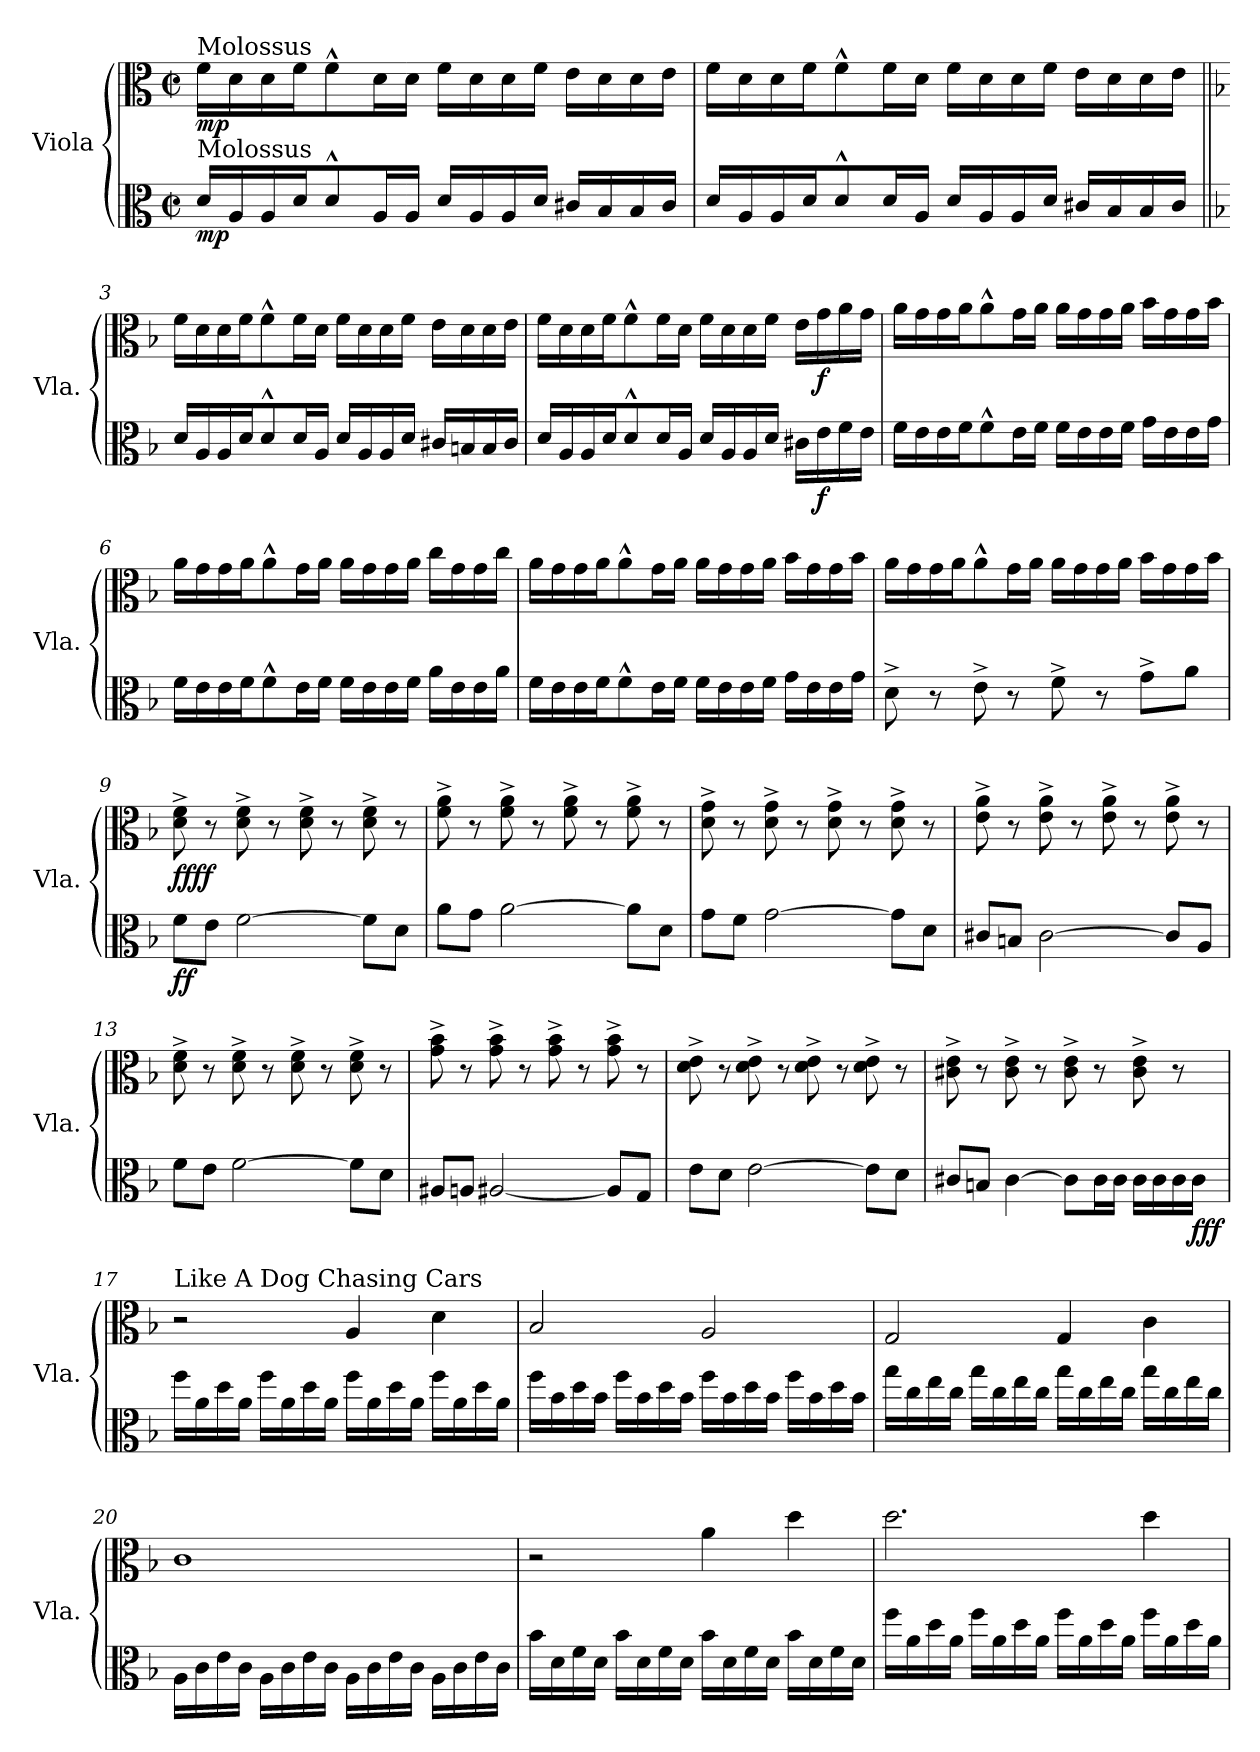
**kern	**dynam	**kern	**dynam
*part2	*part2	*part1	*part1
*staff2	*staff2	*staff1	*staff1
*I"Viola	*	*I"Viola	*
*I'Vla.	*	*I'Vla.	*
*clefC3	*	*clefC3	*
*k[]	*	*k[]	*
*M2/2	*	*M2/2	*
*met(c|)	*	*met(c|)	*
=1	=1	=1	=1
!	!	!LO:TX:a:t=Molossus	!
!LO:TX:a:t=Molossus	!	!	!
!	!LO:DY:b	!	!LO:DY:b
16d/LL	mp	16f\LL	mp
16A/	.	16d\	.
16A/	.	16d\	.
16d/J	.	16f\J	.
8d^^/	.	8f^^\	.
16A/L	.	16d\L	.
16A/JJ	.	16d\JJ	.
16d/LL	.	16f\LL	.
16A/	.	16d\	.
16A/	.	16d\	.
16d/JJ	.	16f\JJ	.
16c#X/LL	.	16e\LL	.
16B/	.	16d\	.
16B/	.	16d\	.
16c#/JJ	.	16e\JJ	.
=2	=2	=2	=2
16d/LL	.	16f\LL	.
16A/	.	16d\	.
16A/	.	16d\	.
16d/J	.	16f\J	.
8d^^/	.	8f^^\	.
16d/L	.	16f\L	.
16A/JJ	.	16d\JJ	.
16d/LL	.	16f\LL	.
16A/	.	16d\	.
16A/	.	16d\	.
16d/JJ	.	16f\JJ	.
16c#X/LL	.	16e\LL	.
16B/	.	16d\	.
16B/	.	16d\	.
16c#/JJ	.	16e\JJ	.
!!LO:LB:g=z
=3||	=3||	=3||	=3||
*k[b-]	*	*k[b-]	*
16d/LL	.	16f\LL	.
16A/	.	16d\	.
16A/	.	16d\	.
16d/J	.	16f\J	.
8d^^/	.	8f^^\	.
16d/L	.	16f\L	.
16A/JJ	.	16d\JJ	.
16d/LL	.	16f\LL	.
16A/	.	16d\	.
16A/	.	16d\	.
16d/JJ	.	16f\JJ	.
16c#X/LL	.	16e\LL	.
16Bn/	.	16d\	.
16B/	.	16d\	.
16c#/JJ	.	16e\JJ	.
=4	=4	=4	=4
16d/LL	.	16f\LL	.
16A/	.	16d\	.
16A/	.	16d\	.
16d/J	.	16f\J	.
8d^^/	.	8f^^\	.
16d/L	.	16f\L	.
16A/JJ	.	16d\JJ	.
16d/LL	.	16f\LL	.
16A/	.	16d\	.
16A/	.	16d\	.
16d/JJ	.	16f\JJ	.
16c#X\LL	.	16e\LL	.
!	!LO:DY:b	!	!LO:DY:b
16e\	f	16g\	f
16f\	.	16a\	.
16e\JJ	.	16g\JJ	.
=5	=5	=5	=5
16f\LL	.	16a\LL	.
16e\	.	16g\	.
16e\	.	16g\	.
16f\J	.	16a\J	.
8f^^\	.	8a^^\	.
16e\L	.	16g\L	.
16f\JJ	.	16a\JJ	.
16f\LL	.	16a\LL	.
16e\	.	16g\	.
16e\	.	16g\	.
16f\JJ	.	16a\JJ	.
16g\LL	.	16b-\LL	.
16e\	.	16g\	.
16e\	.	16g\	.
16g\JJ	.	16b-\JJ	.
!!LO:LB:g=z
=6	=6	=6	=6
16f\LL	.	16a\LL	.
16e\	.	16g\	.
16e\	.	16g\	.
16f\J	.	16a\J	.
8f^^\	.	8a^^\	.
16e\L	.	16g\L	.
16f\JJ	.	16a\JJ	.
16f\LL	.	16a\LL	.
16e\	.	16g\	.
16e\	.	16g\	.
16f\JJ	.	16a\JJ	.
16a\LL	.	16cc\LL	.
16e\	.	16g\	.
16e\	.	16g\	.
16a\JJ	.	16cc\JJ	.
=7	=7	=7	=7
16f\LL	.	16a\LL	.
16e\	.	16g\	.
16e\	.	16g\	.
16f\J	.	16a\J	.
8f^^\	.	8a^^\	.
16e\L	.	16g\L	.
16f\JJ	.	16a\JJ	.
16f\LL	.	16a\LL	.
16e\	.	16g\	.
16e\	.	16g\	.
16f\JJ	.	16a\JJ	.
16g\LL	.	16b-\LL	.
16e\	.	16g\	.
16e\	.	16g\	.
16g\JJ	.	16b-\JJ	.
=8	=8	=8	=8
8d^\	.	16a\LL	.
.	.	16g\	.
8r	.	16g\	.
.	.	16a\J	.
8e^\	.	8a^^\	.
8r	.	16g\L	.
.	.	16a\JJ	.
8f^\	.	16a\LL	.
.	.	16g\	.
8r	.	16g\	.
.	.	16a\JJ	.
8g^\L	.	16b-\LL	.
.	.	16g\	.
8a\J	.	16g\	.
.	.	16b-\JJ	.
!!LO:LB:g=z
=9	=9	=9	=9
!	!LO:DY:b	!	!LO:DY:b
!	!	!	!LO:DY:n=1:b
8f\L	ff	8d\^ 8f\^	ff ff
8e\J	.	8r	.
[2f\	.	8d\^ 8f\^	.
.	.	8r	.
.	.	8d\^ 8f\^	.
.	.	8r	.
8f\L]	.	8d\^ 8f\^	.
8d\J	.	8r	.
=10	=10	=10	=10
8a\L	.	8f\^ 8a\^	.
8g\J	.	8r	.
[2a\	.	8f\^ 8a\^	.
.	.	8r	.
.	.	8f\^ 8a\^	.
.	.	8r	.
8a\L]	.	8f\^ 8a\^	.
8d\J	.	8r	.
=11	=11	=11	=11
8g\L	.	8d\^ 8g\^	.
8f\J	.	8r	.
[2g\	.	8d\^ 8g\^	.
.	.	8r	.
.	.	8d\^ 8g\^	.
.	.	8r	.
8g\L]	.	8d\^ 8g\^	.
8d\J	.	8r	.
=12	=12	=12	=12
8c#X/L	.	8e\^ 8a\^	.
8Bn/J	.	8r	.
[2c#\	.	8e\^ 8a\^	.
.	.	8r	.
.	.	8e\^ 8a\^	.
.	.	8r	.
8c#/L]	.	8e\^ 8a\^	.
8A/J	.	8r	.
=13	=13	=13	=13
8f\L	.	8d\^ 8f\^	.
8e\J	.	8r	.
[2f\	.	8d\^ 8f\^	.
.	.	8r	.
.	.	8d\^ 8f\^	.
.	.	8r	.
8f\L]	.	8d\^ 8f\^	.
8d\J	.	8r	.
!!LO:LB:g=z
=14	=14	=14	=14
8A#X/L	.	8g\^ 8b-\^	.
8An/J	.	8r	.
[2A#X/	.	8g\^ 8b-\^	.
.	.	8r	.
.	.	8g\^ 8b-\^	.
.	.	8r	.
8A#/L]	.	8g\^ 8b-\^	.
8G/J	.	8r	.
=15	=15	=15	=15
8e\L	.	8d\^ 8e\^	.
8d\J	.	8r	.
[2e\	.	8d\^ 8e\^	.
.	.	8r	.
.	.	8d\^ 8e\^	.
.	.	8r	.
8e\L]	.	8d\^ 8e\^	.
8d\J	.	8r	.
=16	=16	=16	=16
8c#X/L	.	8c#X\^ 8e\^	.
8Bn/J	.	8r	.
[4c#\	.	8c#\^ 8e\^	.
.	.	8r	.
8c#\L]	.	8c#\^ 8e\^	.
16c#\L	.	8r	.
16c#\JJ	.	.	.
16c#\LL	.	8c#\^ 8e\^	.
16c#\	.	.	.
16c#\	.	8r	.
!	!LO:DY:b	!	!
16c#\JJ	fff	.	.
!!LO:PB:g=z
=17	=17	=17	=17
!	!	!LO:TX:a:t=Like A Dog Chasing Cars	!
16ff\LL	.	2r	.
16a\	.	.	.
16dd\	.	.	.
16a\JJ	.	.	.
16ff\LL	.	.	.
16a\	.	.	.
16dd\	.	.	.
16a\JJ	.	.	.
16ff\LL	.	4A/	.
16a\	.	.	.
16dd\	.	.	.
16a\JJ	.	.	.
16ff\LL	.	4d\	.
16a\	.	.	.
16dd\	.	.	.
16a\JJ	.	.	.
=18	=18	=18	=18
16ff\LL	.	2B-/	.
16b-\	.	.	.
16dd\	.	.	.
16b-\JJ	.	.	.
16ff\LL	.	.	.
16b-\	.	.	.
16dd\	.	.	.
16b-\JJ	.	.	.
16ff\LL	.	2A/	.
16b-\	.	.	.
16dd\	.	.	.
16b-\JJ	.	.	.
16ff\LL	.	.	.
16b-\	.	.	.
16dd\	.	.	.
16b-\JJ	.	.	.
!!LO:LB:g=z
=19	=19	=19	=19
16gg\LL	.	2G/	.
16cc\	.	.	.
16ee\	.	.	.
16cc\JJ	.	.	.
16gg\LL	.	.	.
16cc\	.	.	.
16ee\	.	.	.
16cc\JJ	.	.	.
16gg\LL	.	4G/	.
16cc\	.	.	.
16ee\	.	.	.
16cc\JJ	.	.	.
16gg\LL	.	4c\	.
16cc\	.	.	.
16ee\	.	.	.
16cc\JJ	.	.	.
=20	=20	=20	=20
16A\LL	.	1c	.
16c\	.	.	.
16e\	.	.	.
16c\JJ	.	.	.
16A\LL	.	.	.
16c\	.	.	.
16e\	.	.	.
16c\JJ	.	.	.
16A\LL	.	.	.
16c\	.	.	.
16e\	.	.	.
16c\JJ	.	.	.
16A\LL	.	.	.
16c\	.	.	.
16e\	.	.	.
16c\JJ	.	.	.
!!LO:LB:g=z
=21	=21	=21	=21
16b-\LL	.	2r	.
16d\	.	.	.
16f\	.	.	.
16d\JJ	.	.	.
16b-\LL	.	.	.
16d\	.	.	.
16f\	.	.	.
16d\JJ	.	.	.
16b-\LL	.	4a\	.
16d\	.	.	.
16f\	.	.	.
16d\JJ	.	.	.
16b-\LL	.	4dd\	.
16d\	.	.	.
16f\	.	.	.
16d\JJ	.	.	.
=22	=22	=22	=22
16ff\LL	.	2.dd\	.
16a\	.	.	.
16dd\	.	.	.
16a\JJ	.	.	.
16ff\LL	.	.	.
16a\	.	.	.
16dd\	.	.	.
16a\JJ	.	.	.
16ff\LL	.	.	.
16a\	.	.	.
16dd\	.	.	.
16a\JJ	.	.	.
16ff\LL	.	4dd\	.
16a\	.	.	.
16dd\	.	.	.
16a\JJ	.	.	.
=	=	=	=
*-	*-	*-	*-
